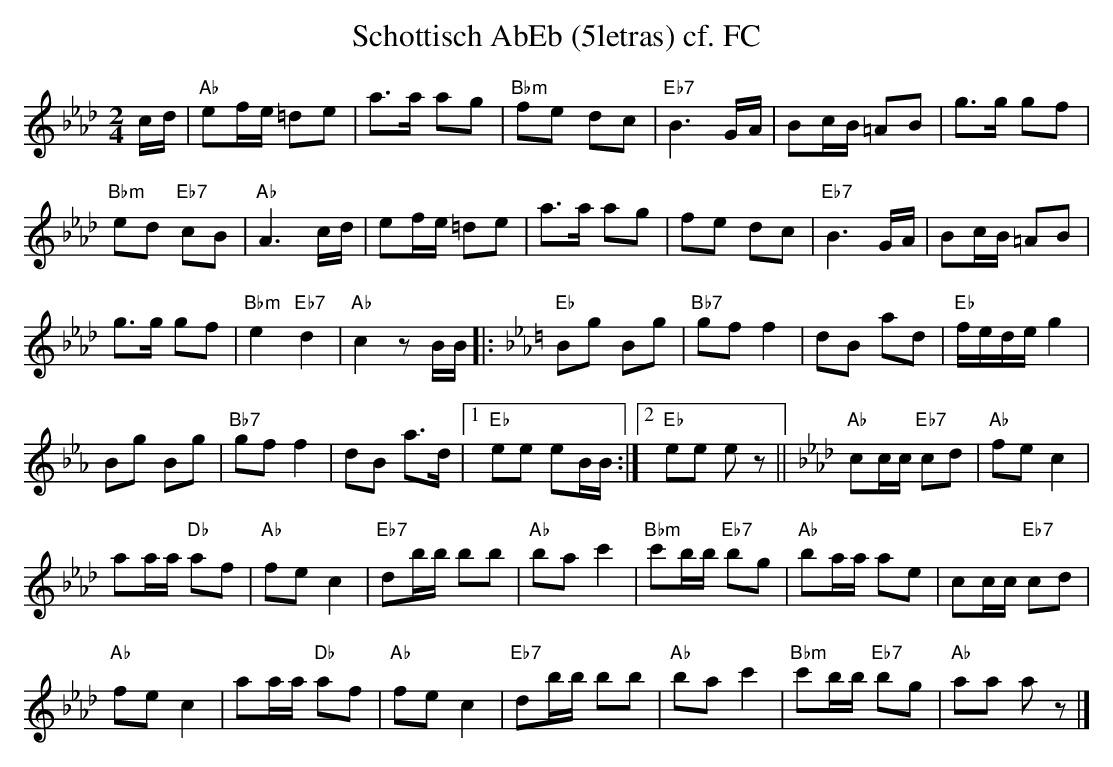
X:1
T:Schottisch AbEb (5letras) cf. FC
M:2/4
L:1/16
K:Abmaj%%MIDI gchordon
cd | "Ab"e2fe =d2e2 | a3a a2g2 | "Bbm"f2e2 d2c2 | "Eb7"B6GA | B2cB =A2B2 | g3g g2f2 |
"Bbm"e2d2 "Eb7"c2B2 | "Ab"A6cd | e2fe =d2e2 | a3a a2g2 | f2e2 d2c2 | "Eb7"B6GA | B2cB =A2B2 |
g3g g2f2 | "Bbm"e4"Eb7"d4 | "Ab"c4z2BB |: [K:Ebmaj] "Eb"B2g2 B2g2 | "Bb7"g2f2f4 | d2B2 a2d2 | "Eb"fede g4 |
B2g2 B2g2 | "Bb7"g2f2f4 | d2B2 a3d |1 "Eb"e2e2 e2BB :|2 "Eb"e2e2 e2z2 || [K:Abmaj] "Ab"c2cc "Eb7"c2d2 | "Ab"f2e2 c4 |
a2aa "Db"a2f2 | "Ab"f2e2c4 | "Eb7"d2bb b2b2 | "Ab"b2a2 c'4 | "Bbm"c'2bb "Eb7"b2g2 | "Ab"b2aa a2e2 | c2cc "Eb7"c2d2 |
"Ab"f2e2c4 | a2aa "Db"a2f2 | "Ab"f2e2 c4 | "Eb7"d2bb b2b2 | "Ab"b2a2c'4 | "Bbm"c'2bb "Eb7"b2g2 | "Ab"a2a2 a2z2 |]
